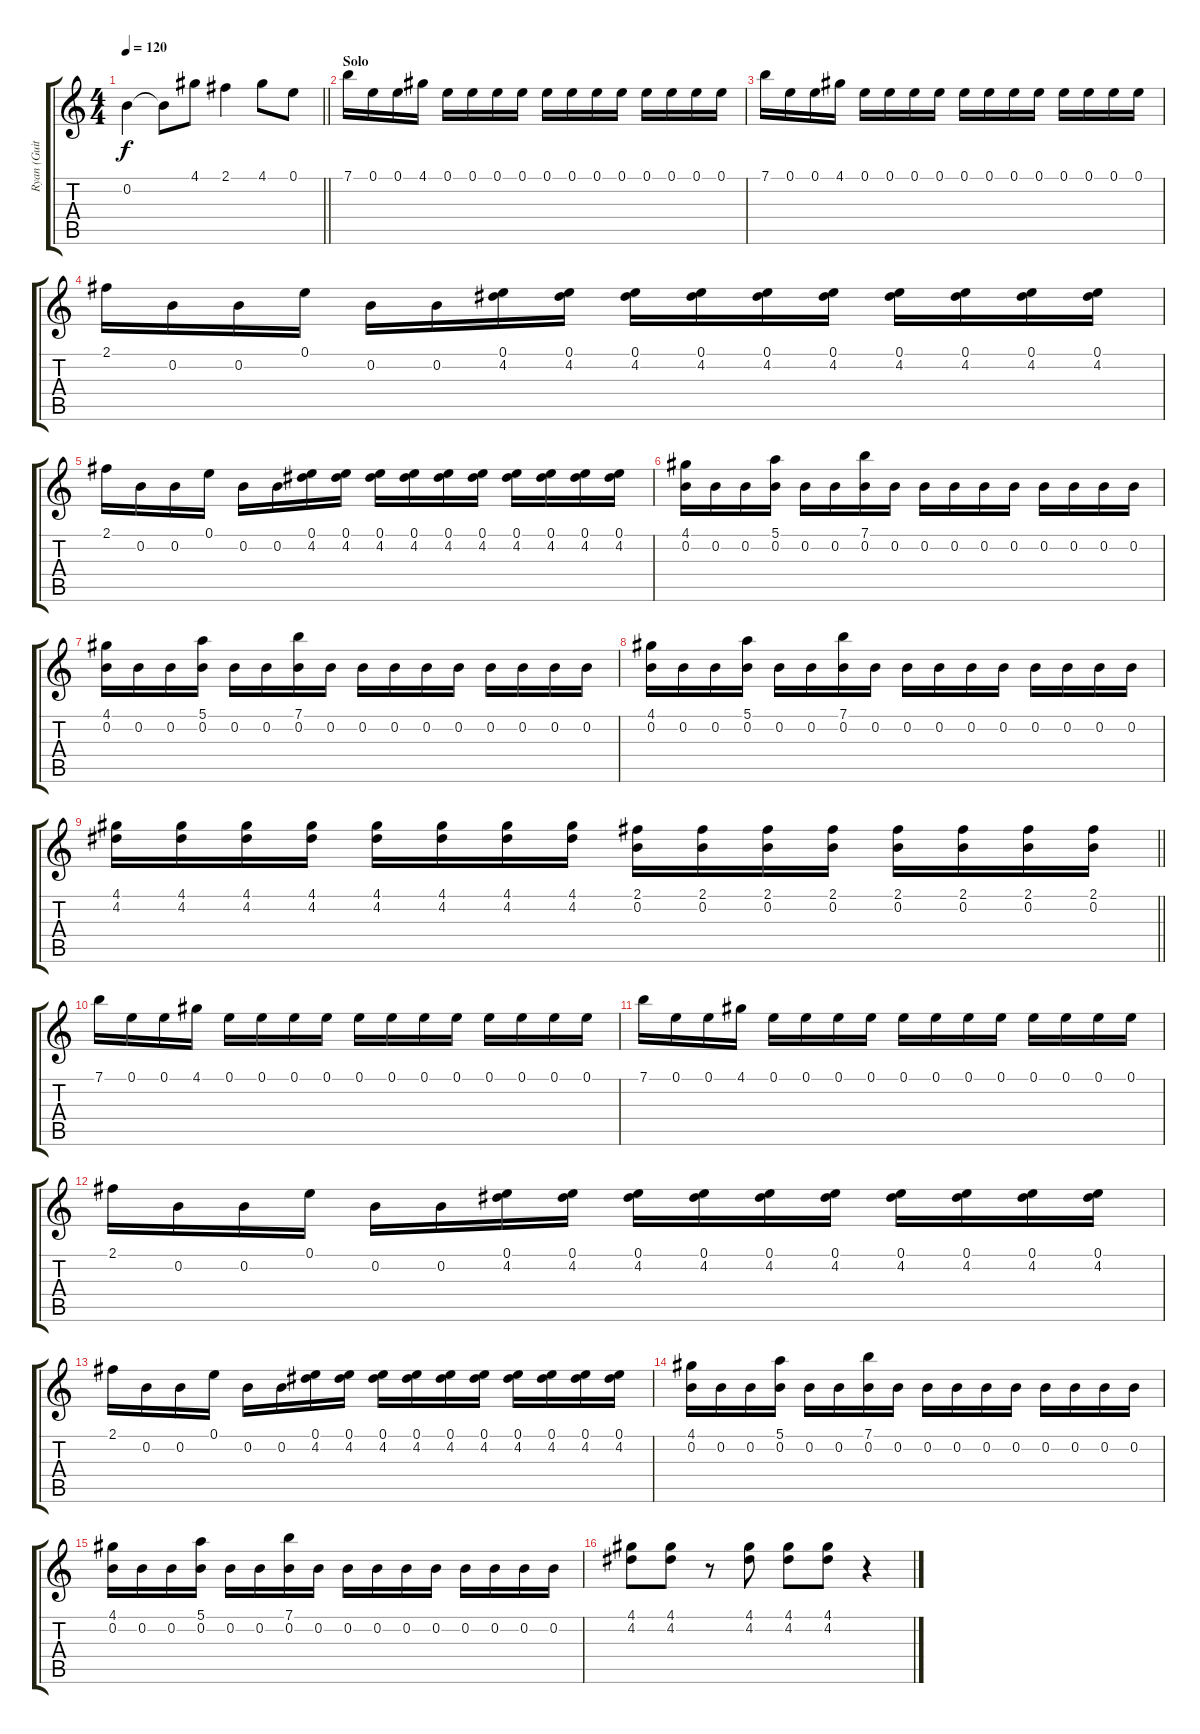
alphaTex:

\track ("Ryan (Guitar)" "Ryan (Guit") {instrument distortionguitar}
\staff {score tabs}
\tuning (E4 B3 G3 D3 A2 E2) {hide}
\ts (4 4)
\tempo 120
\clef g2
\barLineRight lightlight
\ks c
0.2.4{dy f} 0.2{t}.8 4.1.8 2.1.4 4.1.8 0.1.8 |
\section ("" "Solo")
7.1.16 0.1.16 0.1.16 4.1.16 0.1.16 0.1.16 0.1.16 0.1.16 0.1.16 0.1.16 0.1.16 0.1.16 0.1.16 0.1.16 0.1.16 0.1.16 |
7.1.16 0.1.16 0.1.16 4.1.16 0.1.16 0.1.16 0.1.16 0.1.16 0.1.16 0.1.16 0.1.16 0.1.16 0.1.16 0.1.16 0.1.16 0.1.16 |
2.1.16 0.2.16 0.2.16 0.1.16 0.2.16 0.2.16 (0.1 4.2).16 (0.1 4.2).16 (0.1 4.2).16 (0.1 4.2).16 (0.1 4.2).16 (0.1 4.2).16 (0.1 4.2).16 (0.1 4.2).16 (0.1 4.2).16 (0.1 4.2).16 |
2.1.16 0.2.16 0.2.16 0.1.16 0.2.16 0.2.16 (0.1 4.2).16 (0.1 4.2).16 (0.1 4.2).16 (0.1 4.2).16 (0.1 4.2).16 (0.1 4.2).16 (0.1 4.2).16 (0.1 4.2).16 (0.1 4.2).16 (0.1 4.2).16 |
(4.1 0.2).16 0.2.16 0.2.16 (5.1 0.2).16 0.2.16 0.2.16 (7.1 0.2).16 0.2.16 0.2.16 0.2.16 0.2.16 0.2.16 0.2.16 0.2.16 0.2.16 0.2.16 |
(4.1 0.2).16 0.2.16 0.2.16 (5.1 0.2).16 0.2.16 0.2.16 (7.1 0.2).16 0.2.16 0.2.16 0.2.16 0.2.16 0.2.16 0.2.16 0.2.16 0.2.16 0.2.16 |
(4.1 0.2).16 0.2.16 0.2.16 (5.1 0.2).16 0.2.16 0.2.16 (7.1 0.2).16 0.2.16 0.2.16 0.2.16 0.2.16 0.2.16 0.2.16 0.2.16 0.2.16 0.2.16 |
\barLineRight lightlight
(4.1 4.2).16 (4.1 4.2).16 (4.1 4.2).16 (4.1 4.2).16 (4.1 4.2).16 (4.1 4.2).16 (4.1 4.2).16 (4.1 4.2).16 (2.1 0.2).16 (2.1 0.2).16 (2.1 0.2).16 (2.1 0.2).16 (2.1 0.2).16 (2.1 0.2).16 (2.1 0.2).16 (2.1 0.2).16 |
\section ("" "")
7.1.16 0.1.16 0.1.16 4.1.16 0.1.16 0.1.16 0.1.16 0.1.16 0.1.16 0.1.16 0.1.16 0.1.16 0.1.16 0.1.16 0.1.16 0.1.16 |
7.1.16 0.1.16 0.1.16 4.1.16 0.1.16 0.1.16 0.1.16 0.1.16 0.1.16 0.1.16 0.1.16 0.1.16 0.1.16 0.1.16 0.1.16 0.1.16 |
2.1.16 0.2.16 0.2.16 0.1.16 0.2.16 0.2.16 (0.1 4.2).16 (0.1 4.2).16 (0.1 4.2).16 (0.1 4.2).16 (0.1 4.2).16 (0.1 4.2).16 (0.1 4.2).16 (0.1 4.2).16 (0.1 4.2).16 (0.1 4.2).16 |
2.1.16 0.2.16 0.2.16 0.1.16 0.2.16 0.2.16 (0.1 4.2).16 (0.1 4.2).16 (0.1 4.2).16 (0.1 4.2).16 (0.1 4.2).16 (0.1 4.2).16 (0.1 4.2).16 (0.1 4.2).16 (0.1 4.2).16 (0.1 4.2).16 |
(4.1 0.2).16 0.2.16 0.2.16 (5.1 0.2).16 0.2.16 0.2.16 (7.1 0.2).16 0.2.16 0.2.16 0.2.16 0.2.16 0.2.16 0.2.16 0.2.16 0.2.16 0.2.16 |
(4.1 0.2).16 0.2.16 0.2.16 (5.1 0.2).16 0.2.16 0.2.16 (7.1 0.2).16 0.2.16 0.2.16 0.2.16 0.2.16 0.2.16 0.2.16 0.2.16 0.2.16 0.2.16 |
(4.1 4.2).8 (4.1 4.2).8 r.8 (4.1 4.2).8 (4.1 4.2).8 (4.1 4.2).8 r.4
